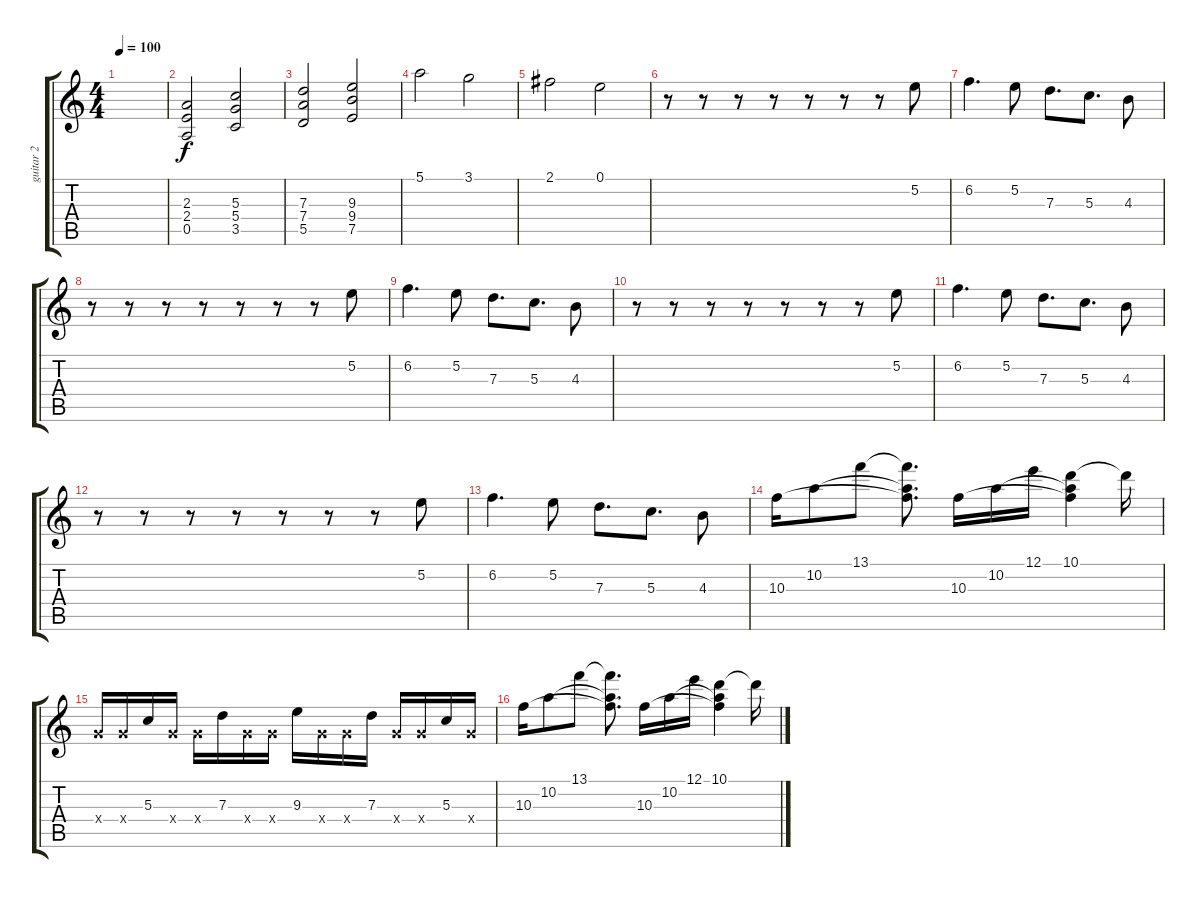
\track ("guitar 2" "guitar 2") {instrument overdrivenguitar}
\staff {score tabs}
\tuning (E4 B3 G3 D3 A2 E2) {hide}
\ts (4 4)
\tempo 100
\clef g2
\ks c
|
(2.3 2.4 0.5).2{instrument overdrivenguitar} (5.3 5.4 3.5).2 |
(7.3 7.4 5.5).2 (9.3 9.4 7.5).2 |
5.1.2{instrument overdrivenguitar} 3.1.2 |
2.1.2 0.1.2 |
r.8 r.8 r.8 r.8 r.8 r.8 r.8 5.2.8 |
6.2.4{d} 5.2.8 7.3.8{d} 5.3.8{d} 4.3.8 |
r.8 r.8 r.8 r.8 r.8 r.8 r.8 5.2.8 |
6.2.4{d} 5.2.8 7.3.8{d} 5.3.8{d} 4.3.8 |
r.8 r.8 r.8 r.8 r.8 r.8 r.8 5.2.8 |
6.2.4{d} 5.2.8 7.3.8{d} 5.3.8{d} 4.3.8 |
r.8 r.8 r.8 r.8 r.8 r.8 r.8 5.2.8 |
6.2.4{d} 5.2.8 7.3.8{d} 5.3.8{d} 4.3.8 |
10.3.16{instrument overdrivenguitar} 10.2.8 13.1.8 (13.1{t} 10.2{t} 10.3{t}).8{d} 10.3.16 10.2.16 12.1.16 (10.1 10.2{t} 10.3{t}).4 10.1{t}.16 |
5.4{x}.16 5.4{x}.16 5.3.16 5.4{x}.16 5.4{x}.16 7.3.16 5.4{x}.16 5.4{x}.16 9.3.16 5.4{x}.16 5.4{x}.16 7.3.16 5.4{x}.16 5.4{x}.16 5.3.16 5.4{x}.16 |
10.3.16{instrument overdrivenguitar} 10.2.8 13.1.8 (13.1{t} 10.2{t} 10.3{t}).8{d} 10.3.16 10.2.16 12.1.16 (10.1 10.2{t} 10.3{t}).4 10.1{t}.16
